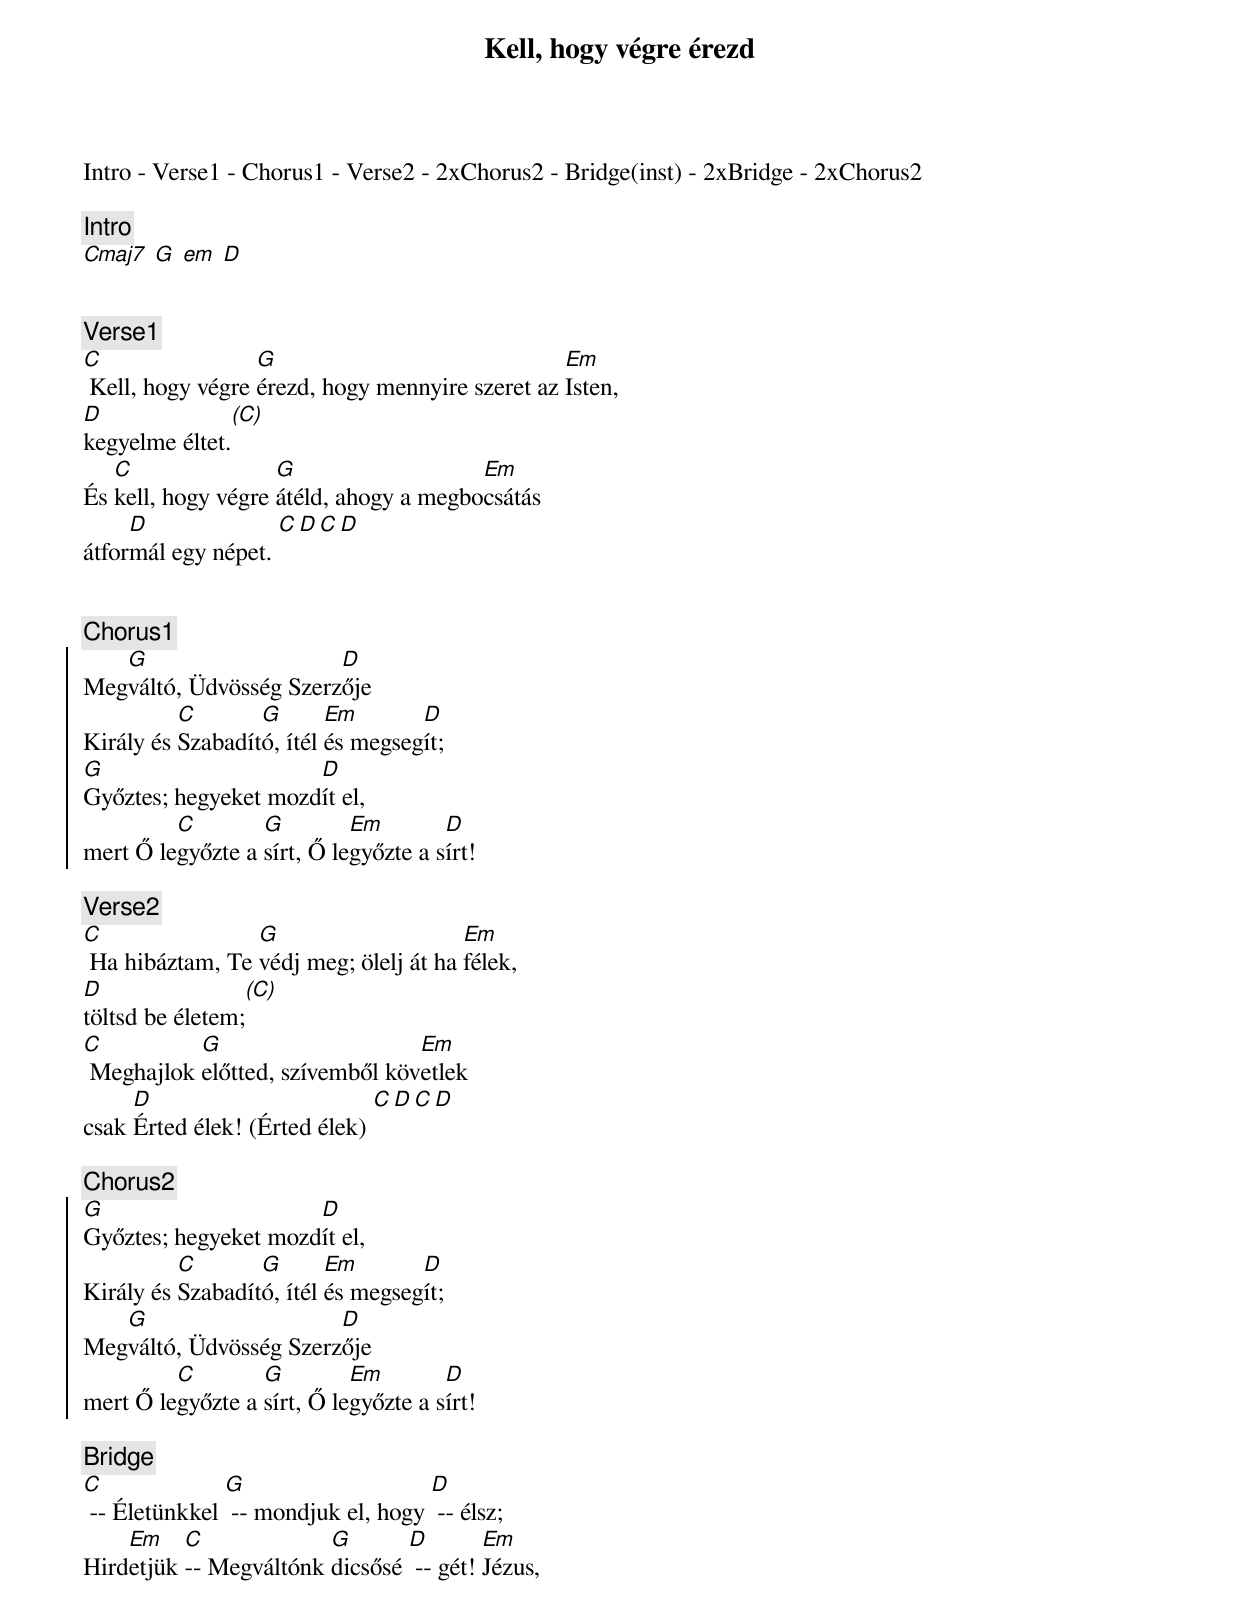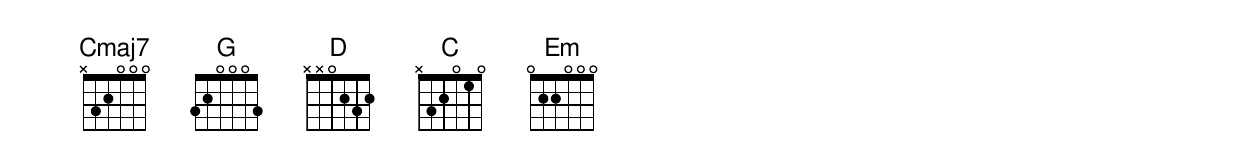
{title: Kell, hogy végre érezd}
{subtitle: }
{zoom-android-P023:1.4129763}
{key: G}
Intro - Verse1 - Chorus1 - Verse2 - 2xChorus2 - Bridge(inst) - 2xBridge - 2xChorus2

{c:Intro}
[Cmaj7] [G] [em] [D]


{c:Verse1}
[C] Kell, hogy végre [G]érezd, hogy mennyire szeret az [Em]Isten,
[D]kegyelme éltet.[(C)]
És [C]kell, hogy végre [G]átéld, ahogy a megbo[Em]csátás
átfor[D]mál egy népet. [C][D][C][D]


{c:Chorus1}
{soc}
Meg[G]váltó, Üdvösség Szerz[D]ője
Király és [C]Szabadít[G]ó, ítél [Em]és megseg[D]ít;
[G]Győztes; hegyeket mozd[D]ít el,
mert Ő le[C]győzte a [G]sírt, Ő le[Em]győzte a s[D]írt!
{eoc}

{c:Verse2}
[C] Ha hibáztam, Te [G]védj meg; ölelj át ha [Em]félek,
[D]töltsd be életem;[(C)]
[C] Meghajlok [G]előtted, szívemből köv[Em]etlek
csak [D]Érted élek! (Érted élek) [C][D][C][D]

{c:Chorus2}
{soc}
[G]Győztes; hegyeket mozd[D]ít el,
Király és [C]Szabadít[G]ó, ítél [Em]és megseg[D]ít;
Meg[G]váltó, Üdvösség Szerz[D]ője
mert Ő le[C]győzte a [G]sírt, Ő le[Em]győzte a s[D]írt!
{eoc}

{c:Bridge}
[C] -- Életünkkel [G] -- mondjuk el, hogy [D] -- élsz;
Hird[Em]etjük [C]-- Megváltónk [G]dicsősé [D] -- gét! [Em]Jézus,
